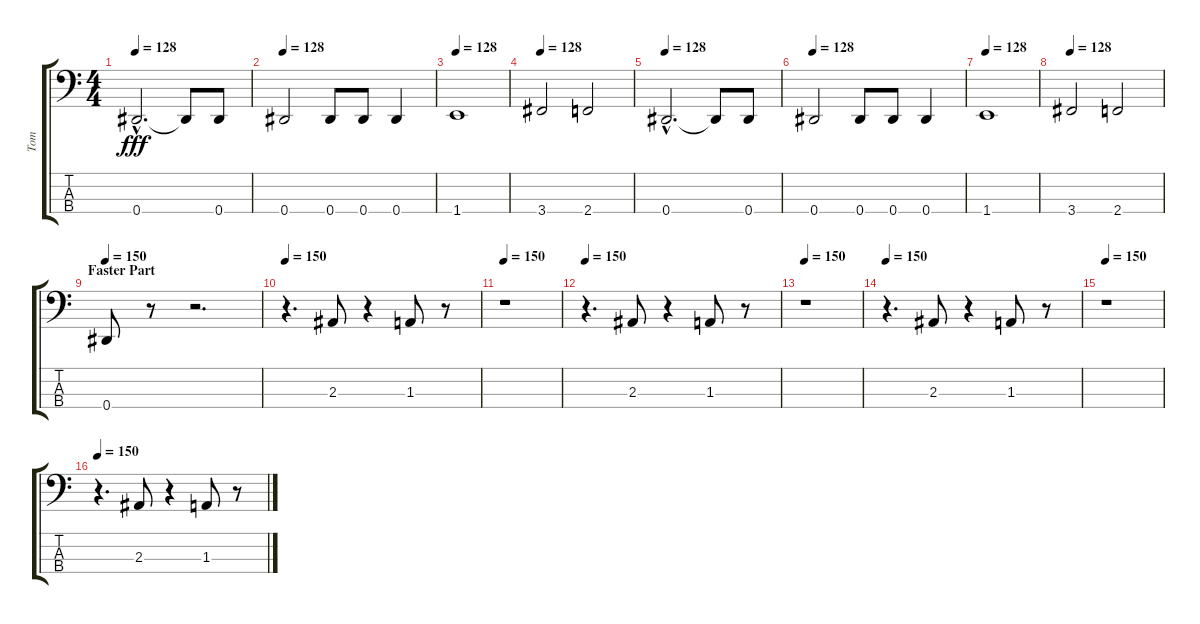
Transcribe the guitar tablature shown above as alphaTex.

\track ("Tom" "Tom") {instrument electricbasspick}
\staff {score tabs}
\tuning (Gb2 Db2 Ab1 Eb1) {hide}
\ts (4 4)
\tempo 128
\clef f4
\ks c
0.4{hac}.2{d dy fff} 0.4{t}.8 0.4.8 |
\tempo 128
0.4.2 0.4.8 0.4.8 0.4.4 |
\tempo 128
1.4.1 |
\tempo 128
3.4.2 2.4.2 |
\tempo 128
0.4{hac}.2{d} 0.4{t}.8 0.4.8 |
\tempo 128
0.4.2 0.4.8 0.4.8 0.4.4 |
\tempo 128
1.4.1 |
\tempo 128
3.4.2 2.4.2 |
\section ("" "Faster Part")
\tempo 150
0.4.8 r.8 r.2{d} |
\tempo 150
r.4{d} 2.3.8 r.4 1.3.8 r.8 |
\tempo 150
r.1 |
\tempo 150
r.4{d} 2.3.8 r.4 1.3.8 r.8 |
\tempo 150
r.1 |
\tempo 150
r.4{d} 2.3.8 r.4 1.3.8 r.8 |
\tempo 150
r.1 |
\tempo 150
r.4{d} 2.3.8 r.4 1.3.8 r.8
